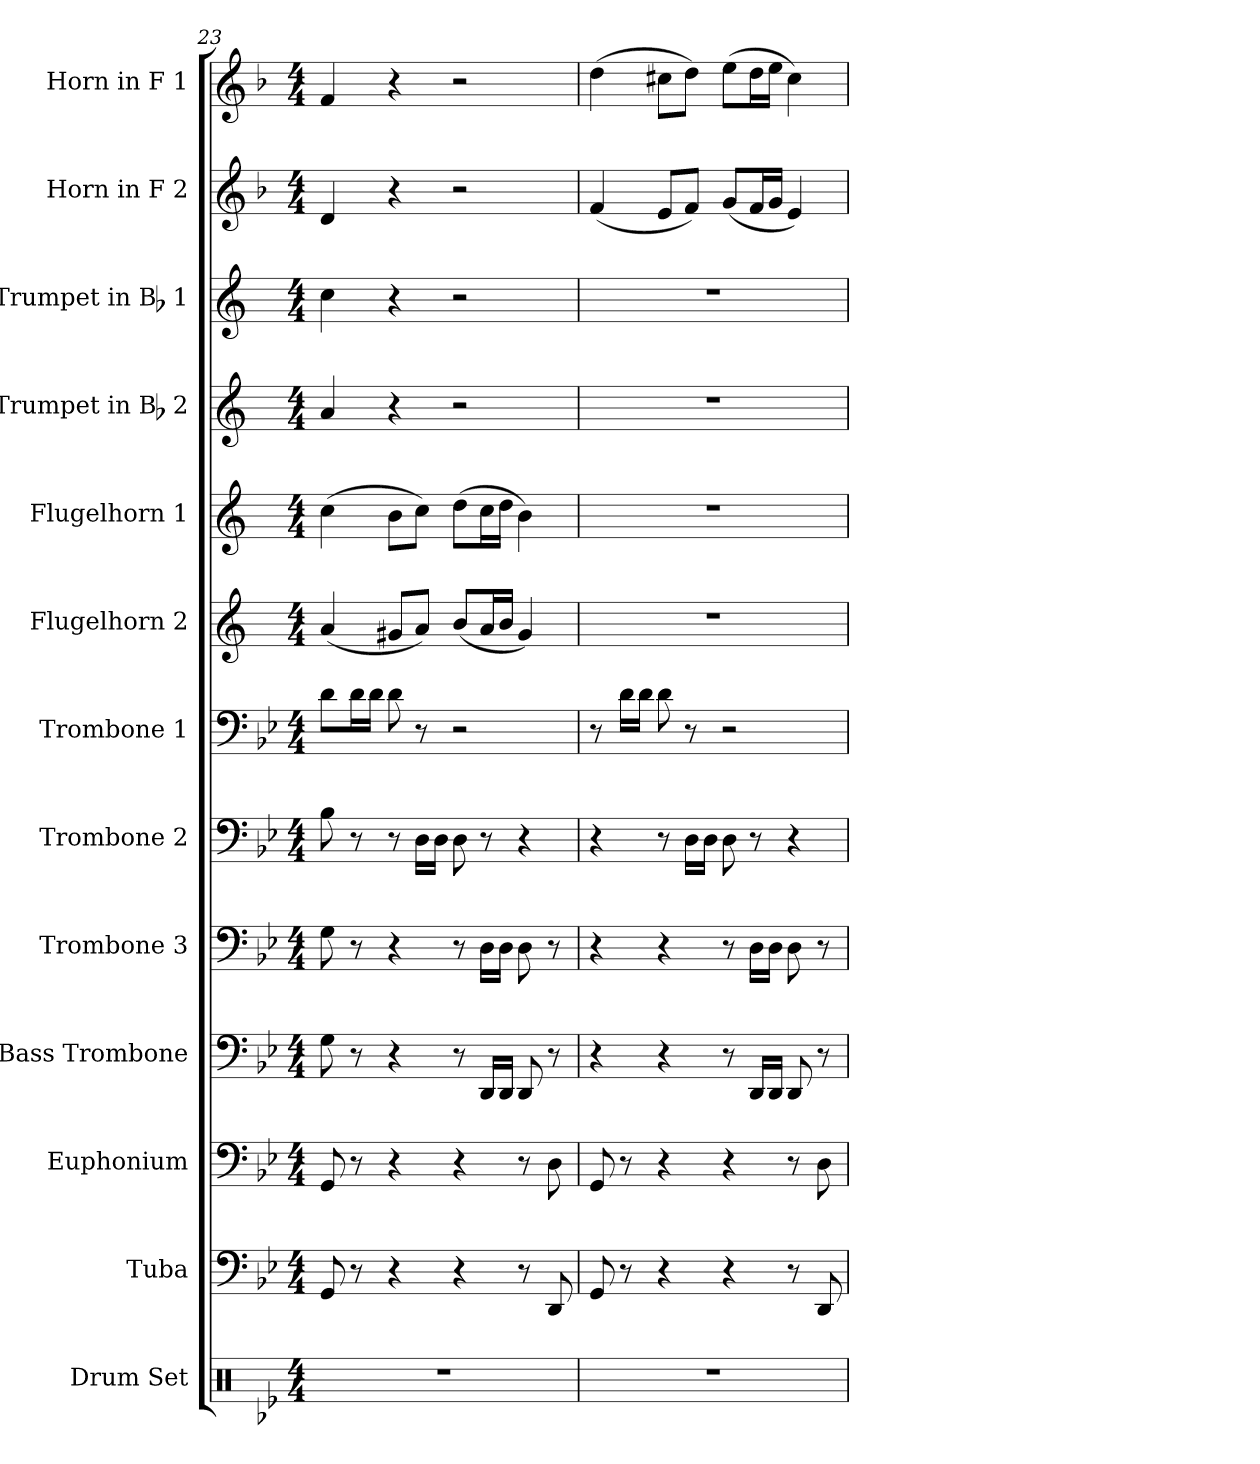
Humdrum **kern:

**kern	**kern	**kern	**kern	**kern	**kern	**kern	**kern	**kern	**kern	**kern	**kern	**kern
*part13	*part12	*part11	*part10	*part9	*part8	*part7	*part6	*part5	*part4	*part3	*part2	*part1
*staff13	*staff12	*staff11	*staff10	*staff9	*staff8	*staff7	*staff6	*staff5	*staff4	*staff3	*staff2	*staff1
*I"Drum Set	*I"Tuba	*I"Euphonium	*I"Bass Trombone	*I"Trombone 3	*I"Trombone 2	*I"Trombone 1	*I"Flugelhorn 2	*I"Flugelhorn 1	*I"Trumpet in Bb 2	*I"Trumpet in Bb 1	*I"Horn in F 2	*I"Horn in F 1
*I'D. S.	*I'Tuba	*I'Euph.	*I'B. Tbn.	*I'Tbn. 3	*I'Tbn. 2	*I'Tbn. 1	*I'Flghn. 2	*I'Flghn. 1	*	*	*I'Hn. 2	*I'Hn. 1
!!LO:PB:g=z
*clefX	*clefF4	*clefF4	*clefF4	*clefF4	*clefF4	*clefF4	*clefG2	*clefG2	*clefG2	*clefG2	*clefG2	*clefG2
*	*	*	*	*	*	*	*ITrd1c2	*ITrd1c2	*ITrd1c2	*ITrd1c2	*ITrd4c7	*ITrd4c7
*k[b-e-]	*k[b-e-]	*k[b-e-]	*k[b-e-]	*k[b-e-]	*k[b-e-]	*k[b-e-]	*k[b-e-]	*k[b-e-]	*k[b-e-]	*k[b-e-]	*k[b-e-]	*k[b-e-]
*B-:	*B-:	*B-:	*B-:	*B-:	*B-:	*B-:	*	*	*	*	*B-:	*B-:
*M4/4	*M4/4	*M4/4	*M4/4	*M4/4	*M4/4	*M4/4	*M4/4	*M4/4	*M4/4	*M4/4	*M4/4	*M4/4
=23	=23	=23	=23	=23	=23	=23	=23	=23	=23	=23	=23	=23
1r	8GG/	8GG/	8G\	8G\	8B-\	8d\L	(<4g/	(>4b-\	4g/	4b-\	4G/	4B-/
.	8r	8r	8r	8r	8r	16d\L	.	.	.	.	.	.
.	.	.	.	.	.	16d\JJ	.	.	.	.	.	.
.	4r	4r	4r	4r	8r	8d\	8f#X/L	8a\L	4r	4r	4r	4r
.	.	.	.	.	16D\LL	8r	8g/J)	8b-\J)	.	.	.	.
.	.	.	.	.	16D\JJ	.	.	.	.	.	.	.
.	4r	4r	8r	8r	8D\	2r	(<8a/L	(>8cc\L	2r	2r	2r	2r
.	.	.	16DD/LL	16D\LL	8r	.	16g/L	16b-\L	.	.	.	.
.	.	.	16DD/JJ	16D\JJ	.	.	16a/JJ	16cc\JJ	.	.	.	.
.	8r	8r	8DD/	8D\	4r	.	4f#/)	4a\)	.	.	.	.
.	8DD/	8D\	8r	8r	.	.	.	.	.	.	.	.
=24	=24	=24	=24	=24	=24	=24	=24	=24	=24	=24	=24	=24
1r	8GG/	8GG/	4r	4r	4r	8r	1r	1r	1r	1r	(<4B-/	(>4g\
.	8r	8r	.	.	.	16d\LL	.	.	.	.	.	.
.	.	.	.	.	.	16d\JJ	.	.	.	.	.	.
.	4r	4r	4r	4r	8r	8d\	.	.	.	.	8A/L	8f#X\L
.	.	.	.	.	16D\LL	8r	.	.	.	.	8B-/J)	8g\J)
.	.	.	.	.	16D\JJ	.	.	.	.	.	.	.
.	4r	4r	8r	8r	8D\	2r	.	.	.	.	(<8c/L	(>8a\L
.	.	.	16DD/LL	16D\LL	8r	.	.	.	.	.	16B-/L	16g\L
.	.	.	16DD/JJ	16D\JJ	.	.	.	.	.	.	16c/JJ	16a\JJ
.	8r	8r	8DD/	8D\	4r	.	.	.	.	.	4A/)	4f#\)
.	8DD/	8D\	8r	8r	.	.	.	.	.	.	.	.
=	=	=	=	=	=	=	=	=	=	=	=	=
*-	*-	*-	*-	*-	*-	*-	*-	*-	*-	*-	*-	*-
